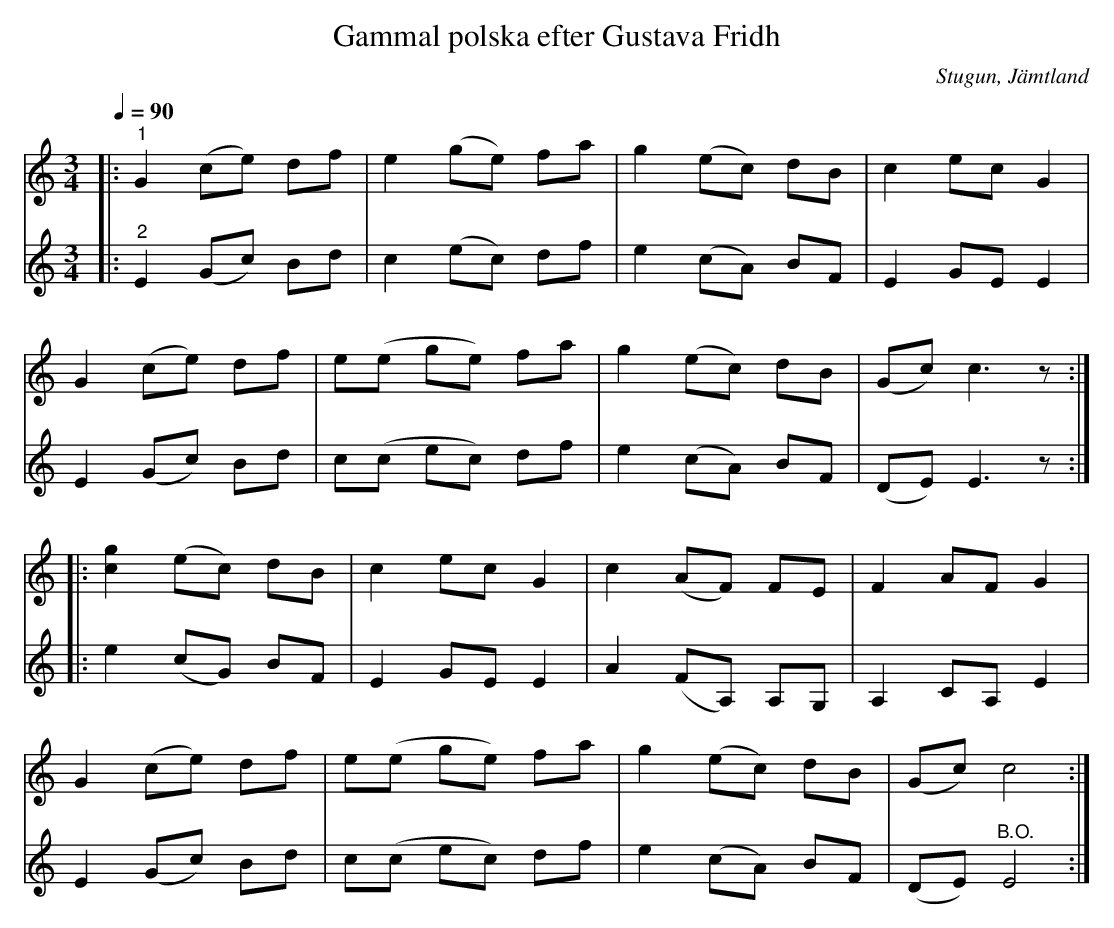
X:1
T:Gammal polska efter Gustava Fridh
O:Stugun, Jämtland
L:1/8
Q:1/4=90
M:3/4
K:C
V:1
|:"^1" G2 (ce) df | e2 (ge) fa | g2 (ec) dB | c2 ec G2 |
G2 (ce) df | e(e ge) fa | g2 (ec) dB | (Gc) c3 z ::
[cg]2 (ec) dB | c2 ec G2 | c2 (AF) FE | F2 AF G2 |
G2 (ce) df | e(e ge) fa | g2 (ec) dB | (Gc) c4 :|
V:2
|:"^2" E2 (Gc) Bd | c2 (ec) df | e2 (cA) BF | E2 GE E2 |
E2 (Gc) Bd | c(c ec) df | e2 (cA) BF | (DE) E3 z ::
e2 (cG) BF | E2 GE E2 | A2 (FA,) A,G, | A,2 CA, E2 |
E2 (Gc) Bd | c(c ec) df | e2 (cA) BF | (DE) "^B.O." E4 :|
